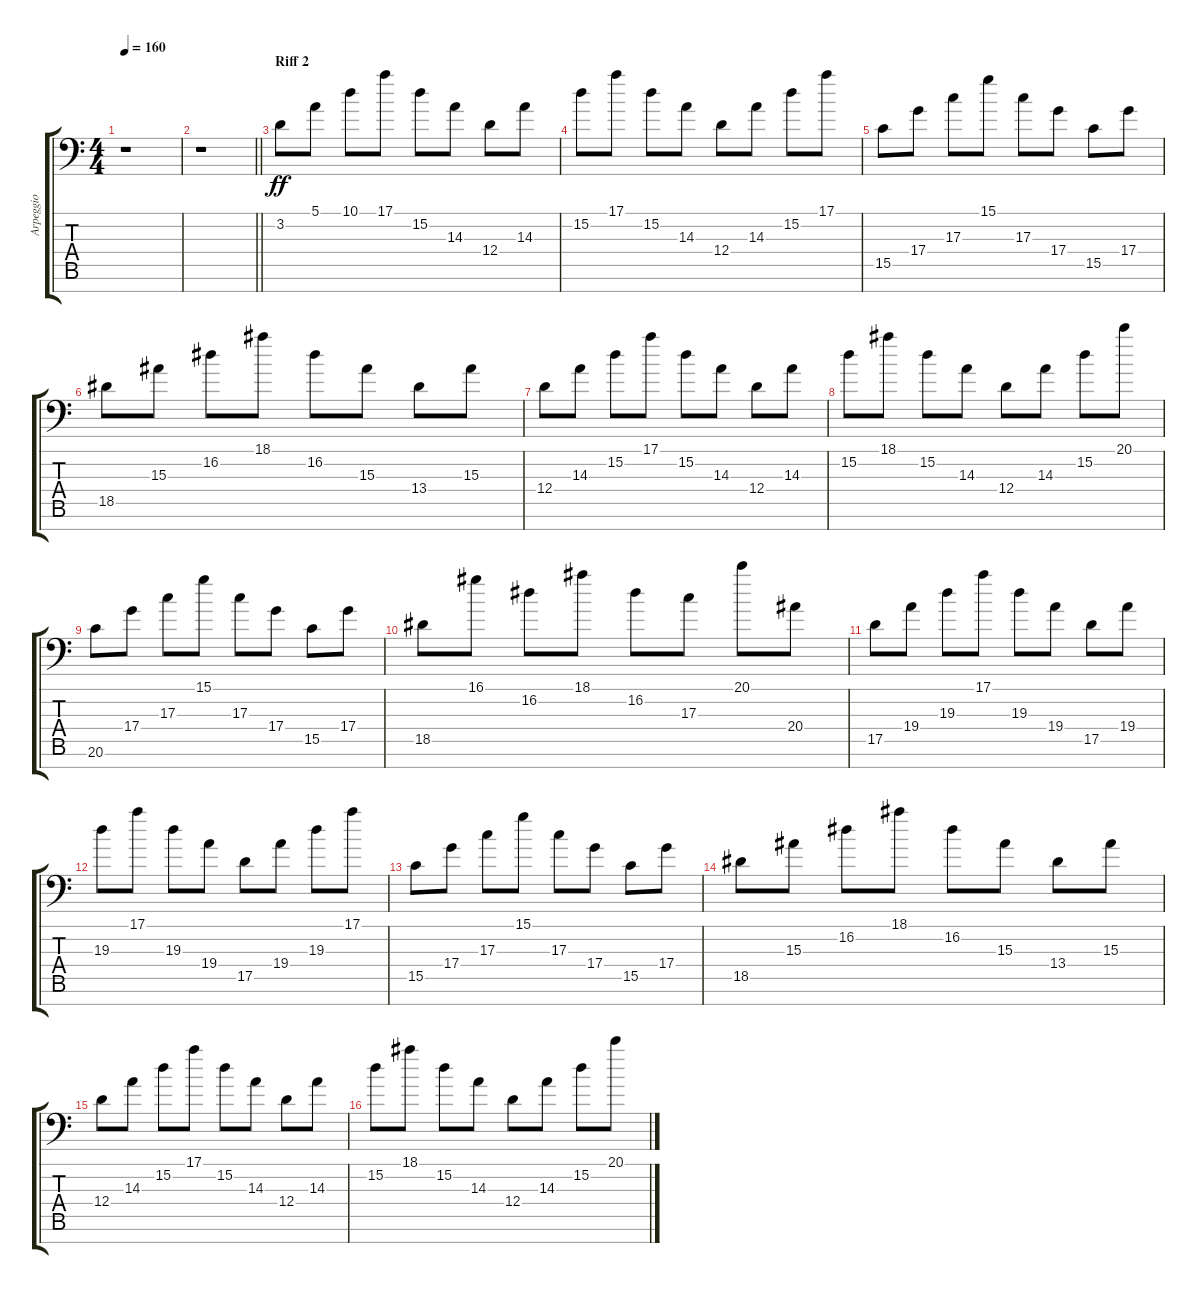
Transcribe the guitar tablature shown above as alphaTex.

\track ("Arpeggio" "Arpeggio") {instrument lead1square}
\staff {score tabs}
\tuning (E4 B3 G3 D3 A2 E2 C-1) {hide}
\ts (4 4)
\tempo 160
\clef f4
\ks c
r.1{dy f} |
\barLineRight lightlight
r.1 |
\section ("" "Riff 2")
3.2.8{dy ff} 5.1.8 10.1.8 17.1.8 15.2.8 14.3.8 12.4.8 14.3.8 |
15.2.8 17.1.8 15.2.8 14.3.8 12.4.8 14.3.8 15.2.8 17.1.8 |
15.5.8 17.4.8 17.3.8 15.1.8 17.3.8 17.4.8 15.5.8 17.4.8 |
18.5.8 15.3.8 16.2.8 18.1.8 16.2.8 15.3.8 13.4.8 15.3.8 |
12.4.8 14.3.8 15.2.8 17.1.8 15.2.8 14.3.8 12.4.8 14.3.8 |
15.2.8 18.1.8 15.2.8 14.3.8 12.4.8 14.3.8 15.2.8 20.1.8 |
20.6.8 17.4.8 17.3.8 15.1.8 17.3.8 17.4.8 15.5.8 17.4.8 |
18.5.8 16.1.8 16.2.8 18.1.8 16.2.8 17.3.8 20.1.8 20.4.8 |
17.5.8 19.4.8 19.3.8 17.1.8 19.3.8 19.4.8 17.5.8 19.4.8 |
19.3.8 17.1.8 19.3.8 19.4.8 17.5.8 19.4.8 19.3.8 17.1.8 |
15.5.8 17.4.8 17.3.8 15.1.8 17.3.8 17.4.8 15.5.8 17.4.8 |
18.5.8 15.3.8 16.2.8 18.1.8 16.2.8 15.3.8 13.4.8 15.3.8 |
12.4.8 14.3.8 15.2.8 17.1.8 15.2.8 14.3.8 12.4.8 14.3.8 |
15.2.8 18.1.8 15.2.8 14.3.8 12.4.8 14.3.8 15.2.8 20.1.8
